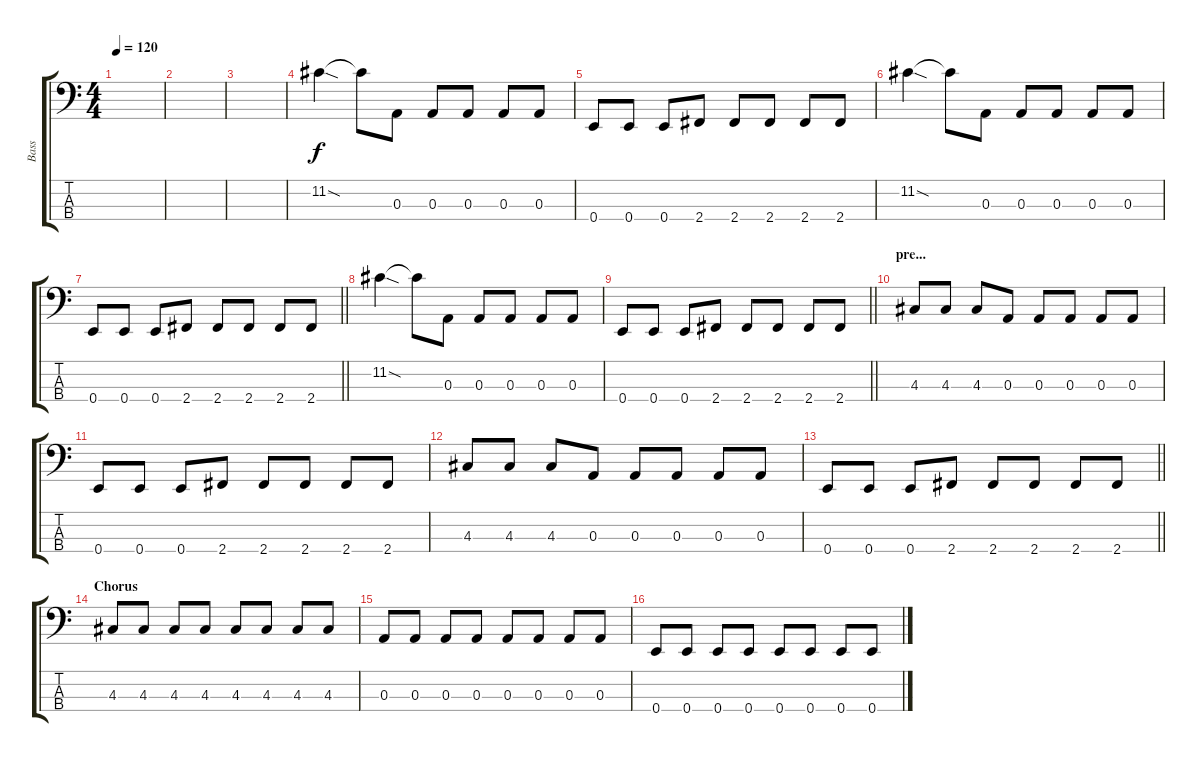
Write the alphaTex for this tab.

\track ("Bass" "Bass") {instrument electricbassfinger}
\staff {score tabs}
\tuning (G2 D2 A1 E1) {hide}
\ts (4 4)
\tempo 120
\clef f4
\ks c
|
|
|
11.2{sod}.4{instrument overdrivenguitar} 11.2{t}.8 0.3.8{volume 16 instrument electricbassfinger} 0.3.8 0.3.8 0.3.8 0.3.8 |
0.4.8 0.4.8 0.4.8 2.4.8 2.4.8 2.4.8 2.4.8 2.4.8 |
11.2{sod}.4{instrument overdrivenguitar} 11.2{t}.8 0.3.8{volume 16 instrument electricbassfinger} 0.3.8 0.3.8 0.3.8 0.3.8 |
\barLineRight lightlight
0.4.8 0.4.8 0.4.8 2.4.8 2.4.8 2.4.8 2.4.8 2.4.8 |
11.2{sod}.4{instrument overdrivenguitar} 11.2{t}.8 0.3.8{volume 16 instrument electricbassfinger} 0.3.8 0.3.8 0.3.8 0.3.8 |
\barLineRight lightlight
0.4.8 0.4.8 0.4.8 2.4.8 2.4.8 2.4.8 2.4.8 2.4.8 |
\section ("" "pre...")
4.3.8 4.3.8 4.3.8 0.3.8 0.3.8 0.3.8 0.3.8 0.3.8 |
0.4.8 0.4.8 0.4.8 2.4.8 2.4.8 2.4.8 2.4.8 2.4.8 |
4.3.8 4.3.8 4.3.8 0.3.8 0.3.8 0.3.8 0.3.8 0.3.8 |
\barLineRight lightlight
0.4.8 0.4.8 0.4.8 2.4.8 2.4.8 2.4.8 2.4.8 2.4.8 |
\section ("" "Chorus")
4.3.8 4.3.8 4.3.8 4.3.8 4.3.8 4.3.8 4.3.8 4.3.8 |
0.3.8 0.3.8 0.3.8 0.3.8 0.3.8 0.3.8 0.3.8 0.3.8 |
0.4.8 0.4.8 0.4.8 0.4.8 0.4.8 0.4.8 0.4.8 0.4.8
